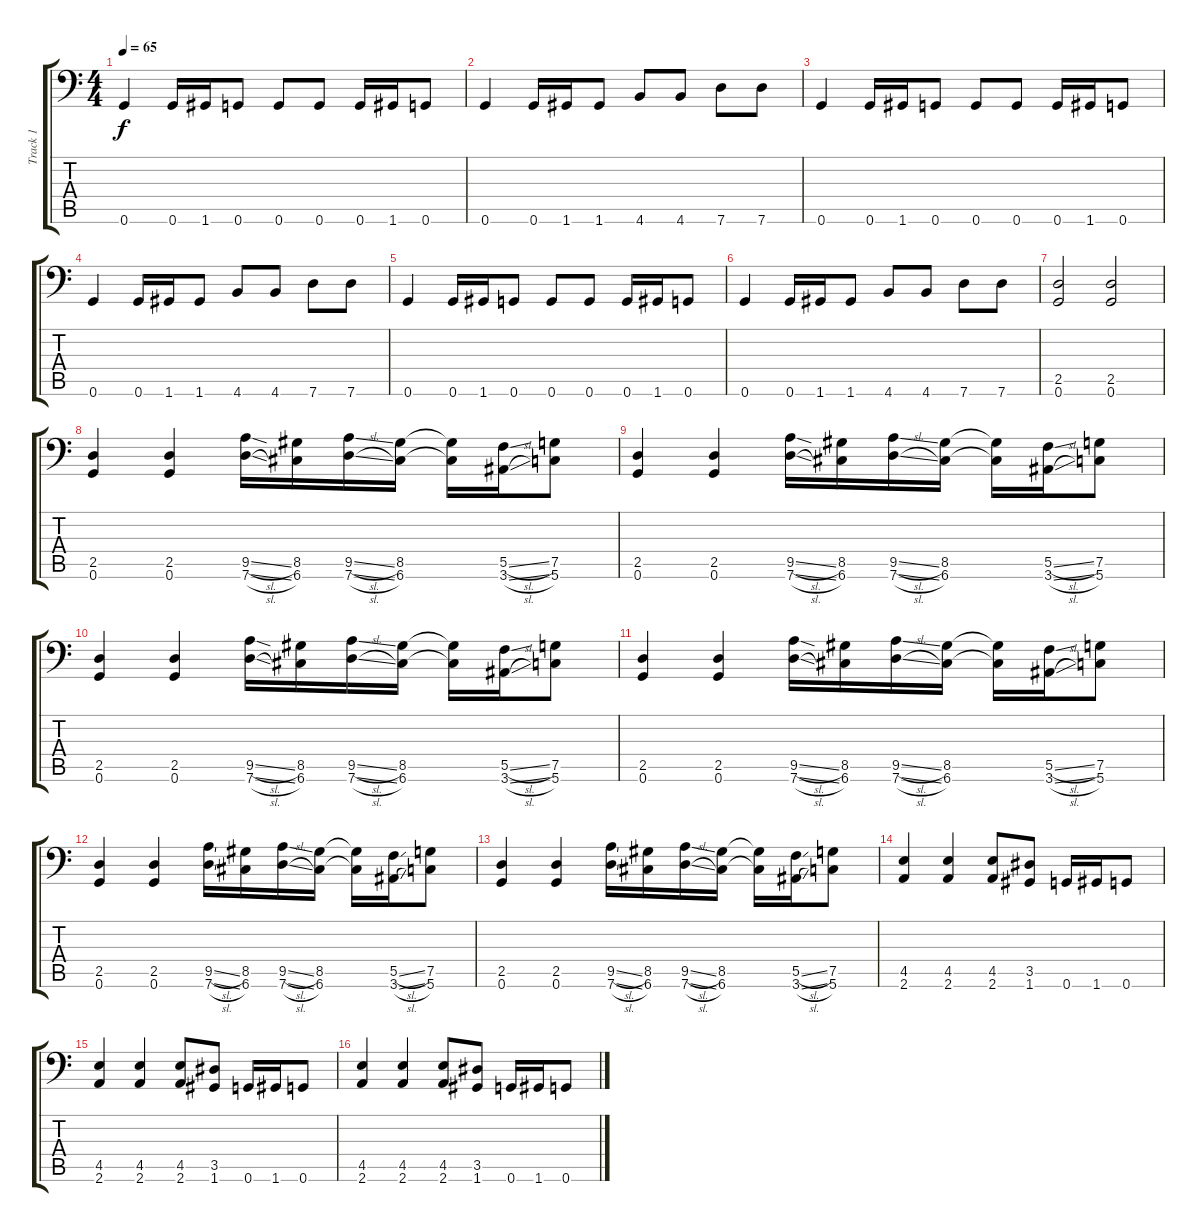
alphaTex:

\track ("Track 1" "Track 1") {instrument distortionguitar}
\staff {score tabs}
\tuning (G3 D3 Bb2 F2 C2 G1) {hide}
\ts (4 4)
\tempo 65
\clef f4
\ks c
0.6.4{dy f} 0.6.16 1.6.16 0.6.8 0.6.8 0.6.8 0.6.16 1.6.16 0.6.8 |
0.6.4 0.6.16 1.6.16 1.6.8 4.6.8 4.6.8 7.6.8 7.6.8 |
0.6.4 0.6.16 1.6.16 0.6.8 0.6.8 0.6.8 0.6.16 1.6.16 0.6.8 |
0.6.4 0.6.16 1.6.16 1.6.8 4.6.8 4.6.8 7.6.8 7.6.8 |
0.6.4 0.6.16 1.6.16 0.6.8 0.6.8 0.6.8 0.6.16 1.6.16 0.6.8 |
0.6.4 0.6.16 1.6.16 1.6.8 4.6.8 4.6.8 7.6.8 7.6.8 |
(2.5 0.6).2 (2.5 0.6).2 |
(2.5 0.6).4 (2.5 0.6).4 (9.5{sl} 7.6{sl}).16 (8.5 6.6).16 (9.5{sl} 7.6{sl}).16 (8.5 6.6).16 (8.5{t} 6.6{t}).16 (5.5{sl} 3.6{sl}).16 (7.5 5.6).8 |
(2.5 0.6).4 (2.5 0.6).4 (9.5{sl} 7.6{sl}).16 (8.5 6.6).16 (9.5{sl} 7.6{sl}).16 (8.5 6.6).16 (8.5{t} 6.6{t}).16 (5.5{sl} 3.6{sl}).16 (7.5 5.6).8 |
(2.5 0.6).4 (2.5 0.6).4 (9.5{sl} 7.6{sl}).16 (8.5 6.6).16 (9.5{sl} 7.6{sl}).16 (8.5 6.6).16 (8.5{t} 6.6{t}).16 (5.5{sl} 3.6{sl}).16 (7.5 5.6).8 |
(2.5 0.6).4 (2.5 0.6).4 (9.5{sl} 7.6{sl}).16 (8.5 6.6).16 (9.5{sl} 7.6{sl}).16 (8.5 6.6).16 (8.5{t} 6.6{t}).16 (5.5{sl} 3.6{sl}).16 (7.5 5.6).8 |
(2.5 0.6).4 (2.5 0.6).4 (9.5{sl} 7.6{sl}).16 (8.5 6.6).16 (9.5{sl} 7.6{sl}).16 (8.5 6.6).16 (8.5{t} 6.6{t}).16 (5.5{sl} 3.6{sl}).16 (7.5 5.6).8 |
(2.5 0.6).4 (2.5 0.6).4 (9.5{sl} 7.6{sl}).16 (8.5 6.6).16 (9.5{sl} 7.6{sl}).16 (8.5 6.6).16 (8.5{t} 6.6{t}).16 (5.5{sl} 3.6{sl}).16 (7.5 5.6).8 |
(4.5 2.6).4 (4.5 2.6).4 (4.5 2.6).8 (3.5 1.6).8 0.6.16 1.6.16 0.6.8 |
(4.5 2.6).4 (4.5 2.6).4 (4.5 2.6).8 (3.5 1.6).8 0.6.16 1.6.16 0.6.8 |
(4.5 2.6).4 (4.5 2.6).4 (4.5 2.6).8 (3.5 1.6).8 0.6.16 1.6.16 0.6.8
